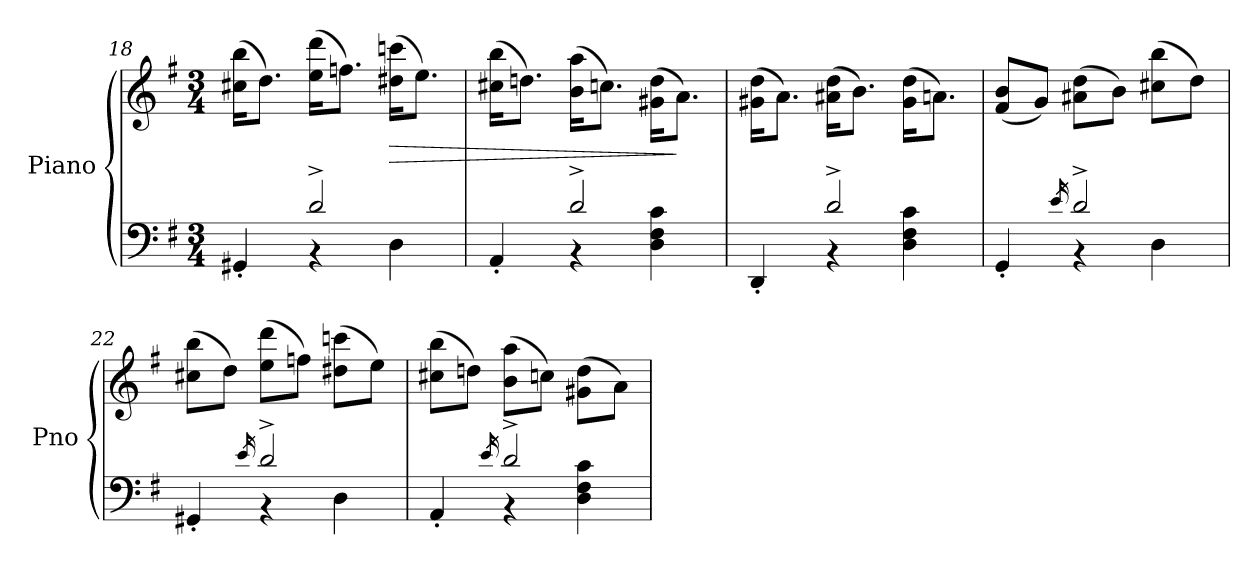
**kern	**kern	**dynam
*part1	*part1	*part1
*staff2	*staff1	*staff1/2
*I"Piano	*	*
*I'Pno	*	*
*clefF4	*clefG2	*
*k[f#]	*k[f#]	*
*M3/4	*M3/4	*
=18	=18	=18
*^	*^	*
4GG#X'/	4ryy	(16cc#X\ 16bb\KL	4ryy	.
.	.	8.dd\J)	.	.
2d^/	4r	(16ee\ 16ddd\KL	2ryy	.
.	.	8.ffn\J)	.	.
!	!	!	!	!LO:HP:b
.	4D\	(16dd#X\ 16cccn\KL	.	>
.	.	8.ee\J)	.	.
=19	=19	=19	=19	=19
4AA'/	4ryy	(16cc#X\ 16bb\KL	4ryy	.
.	.	8.ddn\J)	.	.
2d^/	4r	(16b\ 16aa\KL	2ryy	.
.	.	8.ccn\J)	.	.
.	4D\ 4F#\ 4c\	(16g#X\ 16dd\KL	.	.
.	.	8.a\J)	.	]
!!LO:PB:g=z	!!
=20	=20	=20	=20	=20
4DD'/	4ryy	(16g#X\ 16dd\KL	4ryy	.
.	.	8.a\J)	.	.
2d^/	4r	(16a#X\ 16dd\KL	2ryy	.
.	.	8.b\J)	.	.
.	4D\ 4F#\ 4c\	(16g#\ 16dd\KL	.	.
.	.	8.an\J)	.	.
=21	=21	=21	=21	=21
4GG'/	4ryy	(8f#/ 8b/L	4ryy	.
.	.	8g/J)	.	.
16qe/	.	.	.	.
2d^/	4r	(8a#X\ 8dd\L	2ryy	.
.	.	8b\J)	.	.
.	4D\	(8cc#X\ 8bb\L	.	.
.	.	8dd\J)	.	.
=22	=22	=22	=22	=22
4GG#X'/	4ryy	(8cc#X\ 8bb\L	4ryy	.
.	.	8dd\J)	.	.
16qe/	.	.	.	.
2d^/	4r	(8ee\ 8ddd\L	2ryy	.
.	.	8ffn\J)	.	.
.	4D\	(8dd#X\ 8cccn\L	.	.
.	.	8ee\J)	.	.
=23	=23	=23	=23	=23
4AA'/	4ryy	(8cc#X\ 8bb\L	4ryy	.
.	.	8ddn\J)	.	.
16qe/	.	.	.	.
2d^/	4r	(8b\ 8aa\L	2ryy	.
.	.	8ccn\J)	.	.
.	4D\ 4F#\ 4c\	(8g#X\ 8dd\L	.	.
.	.	8a\J)	.	.
*v	*v	*	*	*
*	*v	*v	*
=	=	=
*-	*-	*-
